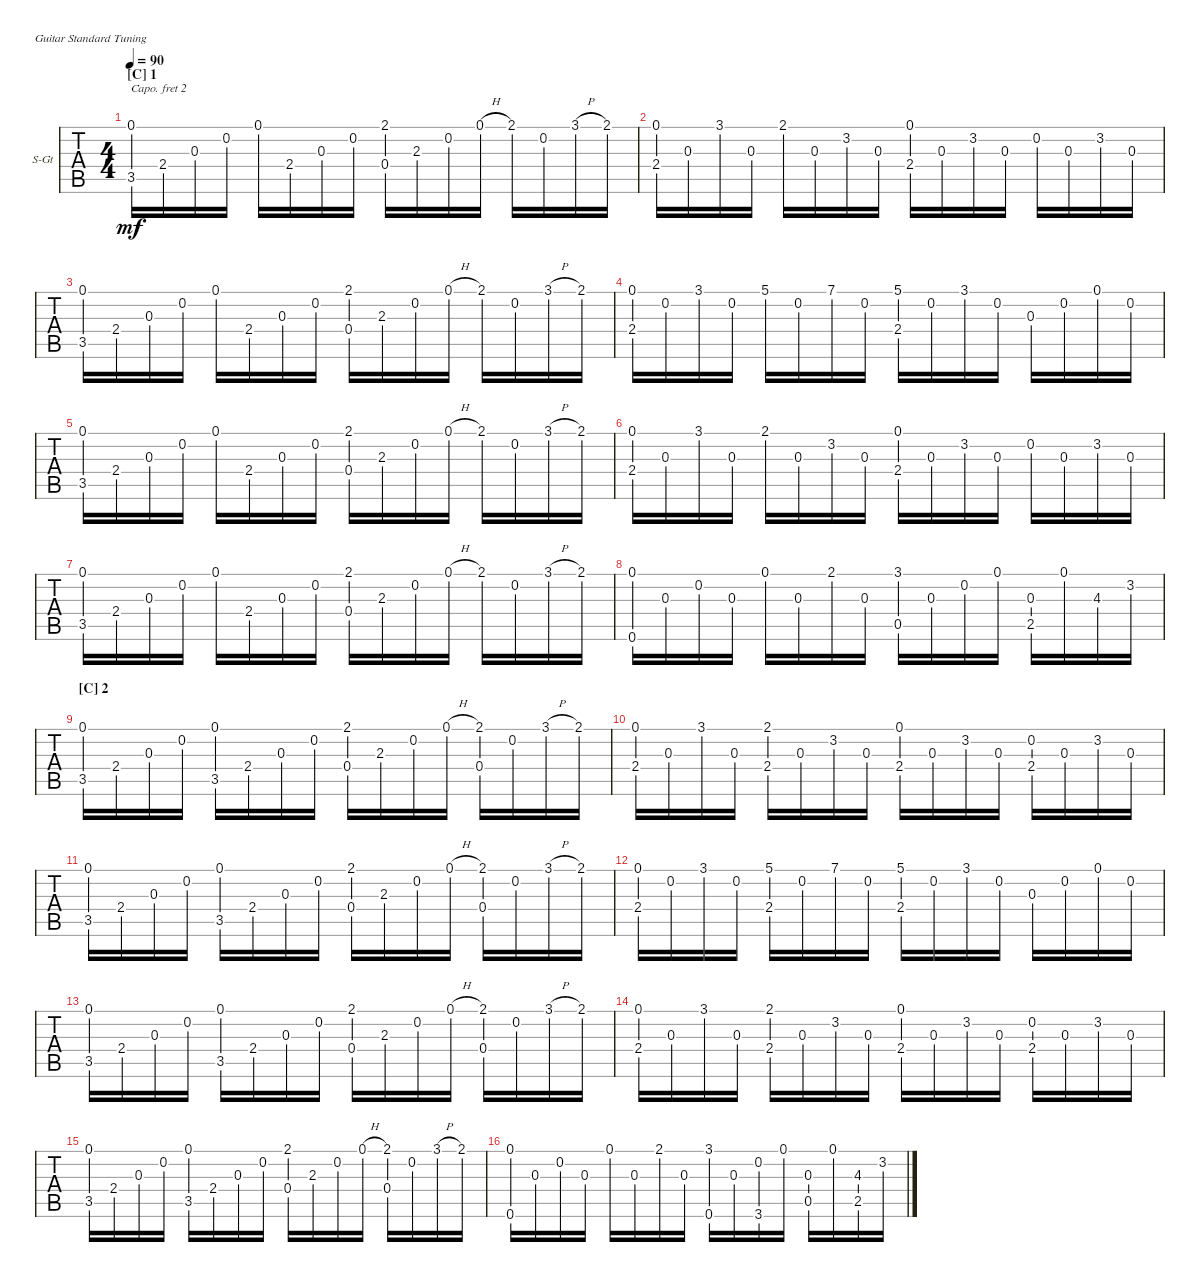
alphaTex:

\bracketExtendMode groupsimilarinstruments
\firstSystemTrackNameOrientation horizontal
\otherSystemsTrackNameOrientation horizontal
\chordDiagramsInScore
\track ("Guitar" "S-Gt") {instrument acousticguitarsteel}
\staff {tabs}
\capo 2
\tuning (E4 B3 G3 D3 A2 E2)
\ts (4 4)
\section ("C" "1")
\tempo 90
\clef g2
\ks c
(0.1 3.5).16{dy mf} 2.4.16 0.3.16 0.2.16 0.1.16 2.4.16 0.3.16 0.2.16 (2.1 0.4).16 2.3.16 0.2.16 0.1{h}.16 2.1.16 0.2.16 3.1{h}.16 2.1.16 |
(0.1 2.4).16 0.3.16 3.1.16 0.3.16 2.1.16 0.3.16 3.2.16 0.3.16 (0.1 2.4).16 0.3.16 3.2.16 0.3.16 0.2.16 0.3.16 3.2.16 0.3.16 |
(0.1 3.5).16 2.4.16 0.3.16 0.2.16 0.1.16 2.4.16 0.3.16 0.2.16 (2.1 0.4).16 2.3.16 0.2.16 0.1{h}.16 2.1.16 0.2.16 3.1{h}.16 2.1.16 |
(0.1 2.4).16 0.2.16 3.1.16 0.2.16 5.1.16 0.2.16 7.1.16 0.2.16 (5.1 2.4).16 0.2.16 3.1.16 0.2.16 0.3.16 0.2.16 0.1.16 0.2.16 |
(0.1 3.5).16 2.4.16 0.3.16 0.2.16 0.1.16 2.4.16 0.3.16 0.2.16 (2.1 0.4).16 2.3.16 0.2.16 0.1{h}.16 2.1.16 0.2.16 3.1{h}.16 2.1.16 |
(0.1 2.4).16 0.3.16 3.1.16 0.3.16 2.1.16 0.3.16 3.2.16 0.3.16 (0.1 2.4).16 0.3.16 3.2.16 0.3.16 0.2.16 0.3.16 3.2.16 0.3.16 |
(0.1 3.5).16 2.4.16 0.3.16 0.2.16 0.1.16 2.4.16 0.3.16 0.2.16 (2.1 0.4).16 2.3.16 0.2.16 0.1{h}.16 2.1.16 0.2.16 3.1{h}.16 2.1.16 |
(0.1 0.6).16 0.3.16 0.2.16 0.3.16 0.1.16 0.3.16 2.1.16 0.3.16 (3.1 0.5).16 0.3.16 0.2.16 0.1.16 (0.3 2.5).16 0.1.16 4.3.16 3.2.16 |
\section ("C" "2")
(0.1 3.5).16 2.4.16 0.3.16 0.2.16 (0.1 3.5).16 2.4.16 0.3.16 0.2.16 (2.1 0.4).16 2.3.16 0.2.16 0.1{h}.16 (2.1 0.4).16 0.2.16 3.1{h}.16 2.1.16 |
(0.1 2.4).16 0.3.16 3.1.16 0.3.16 (2.1 2.4).16 0.3.16 3.2.16 0.3.16 (0.1 2.4).16 0.3.16 3.2.16 0.3.16 (2.4 0.2).16 0.3.16 3.2.16 0.3.16 |
\scale
0.552231 (0.1 3.5).16 2.4.16 0.3.16 0.2.16 (0.1 3.5).16 2.4.16 0.3.16 0.2.16 (2.1 0.4).16 2.3.16 0.2.16 0.1{h}.16 (2.1 0.4).16 0.2.16 3.1{h}.16 2.1.16 |
\scale
0.447741 (0.1 2.4).16 0.2.16 3.1.16 0.2.16 (5.1 2.4).16 0.2.16 7.1.16 0.2.16 (5.1 2.4).16 0.2.16 3.1.16 0.2.16 0.3.16 0.2.16 0.1.16 0.2.16 |
\scale
0.526565 (0.1 3.5).16 2.4.16 0.3.16 0.2.16 (0.1 3.5).16 2.4.16 0.3.16 0.2.16 (2.1 0.4).16 2.3.16 0.2.16 0.1{h}.16 (2.1 0.4).16 0.2.16 3.1{h}.16 2.1.16 |
\scale
0.473429 (0.1 2.4).16 0.3.16 3.1.16 0.3.16 (2.1 2.4).16 0.3.16 3.2.16 0.3.16 (0.1 2.4).16 0.3.16 3.2.16 0.3.16 (2.4 0.2).16 0.3.16 3.2.16 0.3.16 |
\scale
0.494069 (0.1 3.5).16 2.4.16 0.3.16 0.2.16 (0.1 3.5).16 2.4.16 0.3.16 0.2.16 (2.1 0.4).16 2.3.16 0.2.16 0.1{h}.16 (2.1 0.4).16 0.2.16 3.1{h}.16 2.1.16 |
\scale
0.505872 (0.1 0.6).16 0.3.16 0.2.16 0.3.16 0.1.16 0.3.16 2.1.16 0.3.16 (3.1 0.6).16 0.3.16 (0.2 3.6).16 0.1.16 (0.3 0.5).16 0.1.16 (4.3 2.5).16 3.2.16
